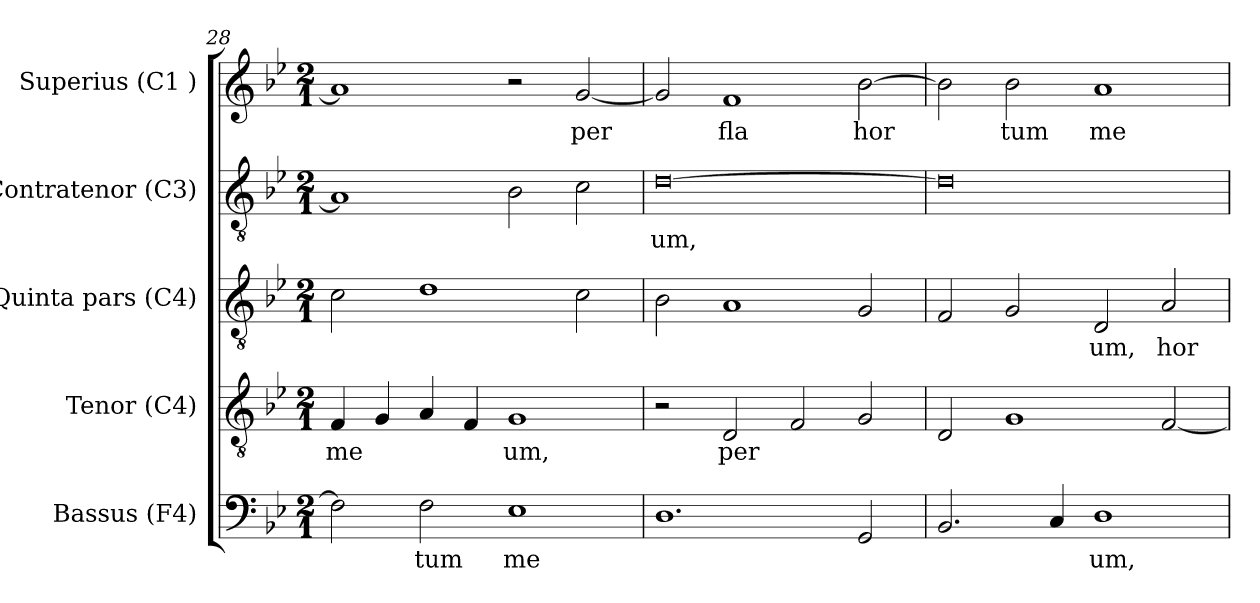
**kern	**text	**kern	**text	**kern	**text	**kern	**text	**kern	**text
*part5	*part5	*part4	*part4	*part3	*part3	*part2	*part2	*part1	*part1
*staff5	*staff5	*staff4	*staff4	*staff3	*staff3	*staff2	*staff2	*staff1	*staff1
*I"Bassus (F4)	*	*I"Tenor (C4)	*	*I"Quinta pars (C4)	*	*I"Contratenor (C3)	*	*I"Superius (C1 )	*
*I'B.	*	*I'T.	*	*I'QP.	*	*I'Ct.	*	*I'S.	*
*clefF4	*	*clefGv2	*	*clefGv2	*	*clefGv2	*	*clefG2	*
*k[b-e-]	*	*k[b-e-]	*	*k[b-e-]	*	*k[b-e-]	*	*k[b-e-]	*
*B-:	*	*B-:	*	*B-:	*	*B-:	*	*B-:	*
*M2/1	*	*M2/1	*	*M2/1	*	*M2/1	*	*M2/1	*
=28	=28	=28	=28	=28	=28	=28	=28	=28	=28
!	!LO:LY:b:cj	!	!LO:LY:b:cj	!	!LO:LY:b:cj	!	!LO:LY:b:cj	!	!LO:LY:b:cj
2F\]	--	4F/	me-	2c\	--	1A]	--	1a]	.
!	!	!	!LO:LY:b:cj	!	!	!	!	!	!
.	.	4G/	--	.	.	.	.	.	.
!	!LO:LY:b:cj	!	!LO:LY:b:cj	!	!LO:LY:b:cj	!	!	!	!
2F\	-tum	4A/	--	1d	--	.	.	.	.
!	!	!	!LO:LY:b:cj	!	!	!	!	!	!
.	.	4F/	--	.	.	.	.	.	.
!	!LO:LY:b:cj	!	!LO:LY:b:cj	!	!	!	!LO:LY:b:cj	!	!
1E-	me-	1G	-um,	.	.	2B-\	--	2r	.
!	!	!	!	!	!LO:LY:b:cj	!	!LO:LY:b:cj	!	!LO:LY:b:cj
.	.	.	.	2c\	--	2c\	--	[<2g/	per-
=29	=29	=29	=29	=29	=29	=29	=29	=29	=29
!	!LO:LY:b:cj	!	!	!	!LO:LY:b:cj	!	!LO:LY:b:cj	!	!LO:LY:b:cj
1.D	--	2r	.	2B-\	--	[<0d	-um,	2g/]	--
!	!	!	!LO:LY:b:cj	!	!LO:LY:b:cj	!	!	!	!LO:LY:b:cj
.	.	2D/	per-	1A	--	.	.	1f	-fla
!	!	!	!LO:LY:b:cj	!	!	!	!	!	!
.	.	2F/	--	.	.	.	.	.	.
!	!LO:LY:b:cj	!	!LO:LY:b:cj	!	!LO:LY:b:cj	!	!	!	!LO:LY:b:cj
2GG/	--	2G/	--	2G/	--	.	.	[<2b-\	hor-
!!LO:LB:g=z
=30	=30	=30	=30	=30	=30	=30	=30	=30	=30
!	!LO:LY:b:cj	!	!LO:LY:b:cj	!	!LO:LY:b:cj	!	!LO:LY:b:cj	!	!LO:LY:b:cj
2.BB-/	--	2D/	--	2F/	--	0d]	.	2b-\]	--
!	!	!	!LO:LY:b:cj	!	!LO:LY:b:cj	!	!	!	!LO:LY:b:cj
.	.	1G	--	2G/	--	.	.	2b-\	-tum
!	!LO:LY:b:cj	!	!	!	!	!	!	!	!
4C/	--	.	.	.	.	.	.	.	.
!	!LO:LY:b:cj	!	!	!	!LO:LY:b:cj	!	!	!	!LO:LY:b:cj
1D	-um,	.	.	2D/	-um,	.	.	1a	me-
!	!	!	!LO:LY:b:cj	!	!LO:LY:b:cj	!	!	!	!
.	.	[<2F/	--	2A/	hor-	.	.	.	.
=	=	=	=	=	=	=	=	=	=
*-	*-	*-	*-	*-	*-	*-	*-	*-	*-
